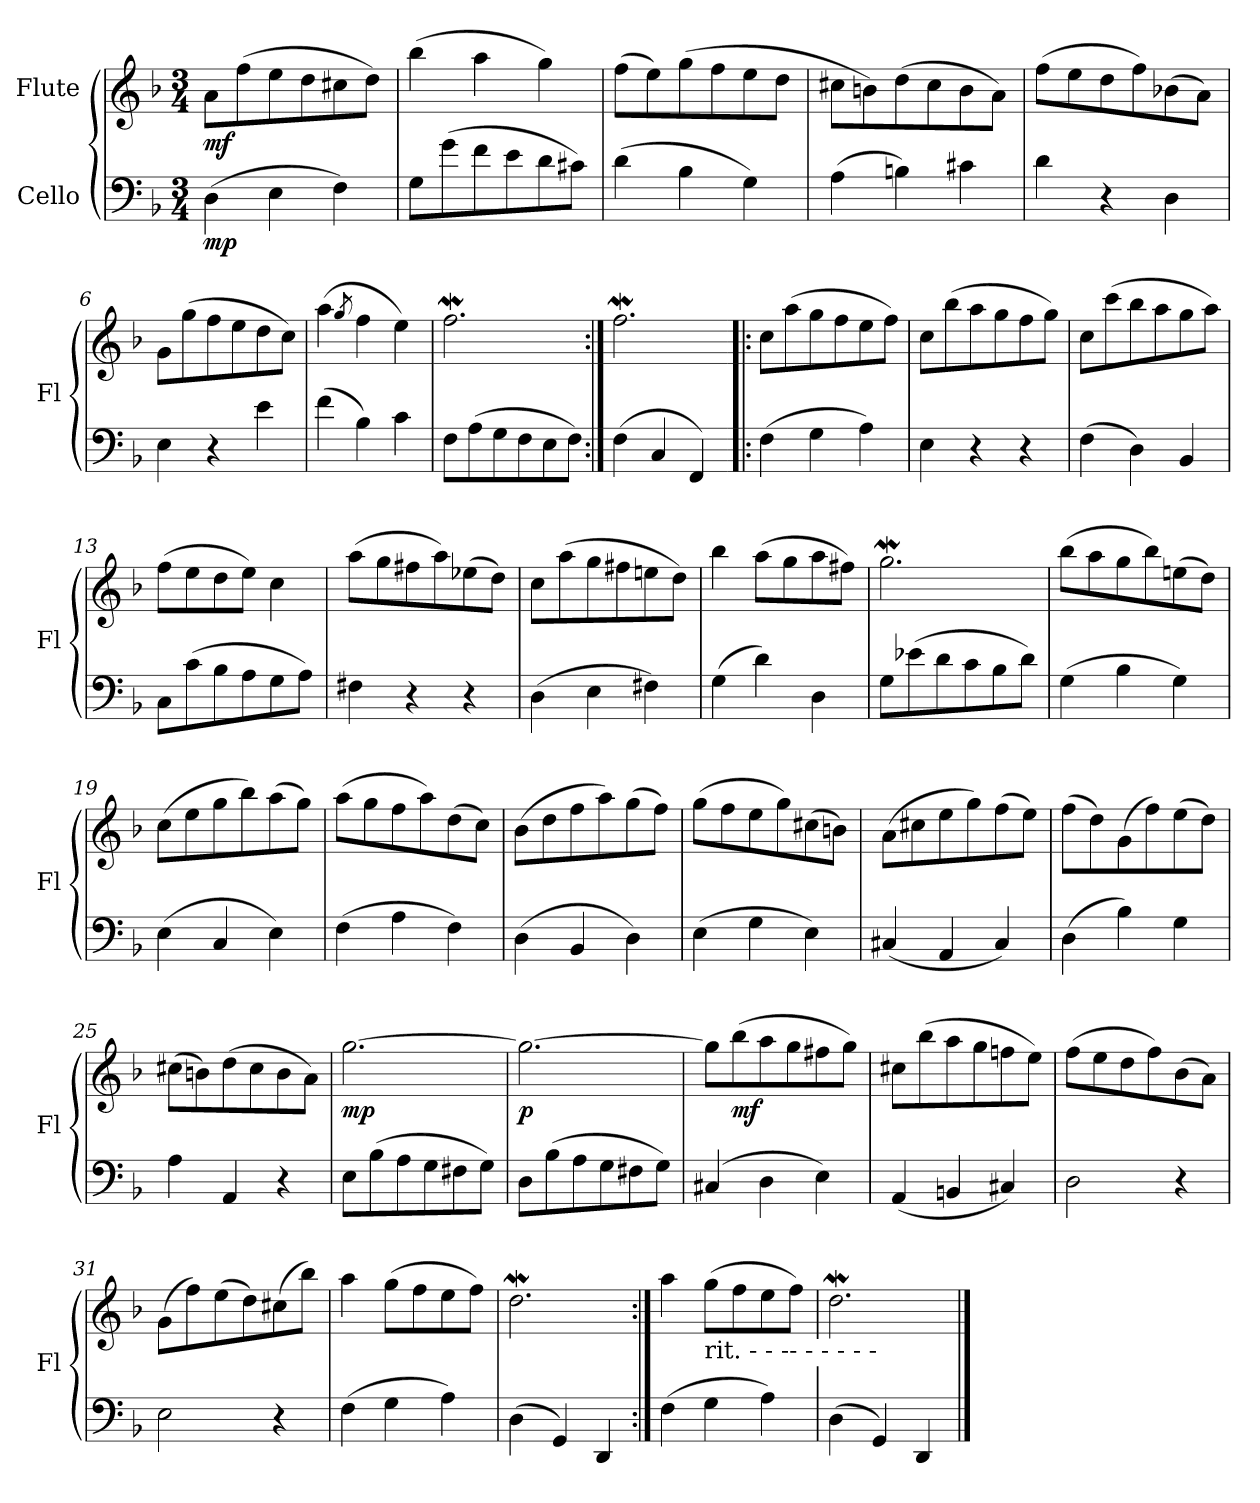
**kern	**dynam	**kern	**dynam
*part2	*part2	*part1	*part1
*staff2	*staff2	*staff1	*staff1
*I"Cello	*	*I"Flute	*
*	*	*I'Fl	*
*clefF4	*	*clefG2	*
*k[b-]	*	*k[b-]	*
*F:	*	*F:	*
*M3/4	*	*M3/4	*
*MM126	*	*MM126	*
=1	=1	=1	=1
!	!LO:DY:b	!	!LO:DY:b
(>4D\	mp	8a\L	mf
.	.	(>8ff\	.
4E\	.	8ee\	.
.	.	8dd\	.
4F\)	.	8cc#X\	.
.	.	8dd\J)	.
=2	=2	=2	=2
8G\L	.	(>4bb-\	.
(>8g\	.	.	.
8f\	.	4aa\	.
8e\	.	.	.
8d\	.	4gg\)	.
8c#X\J)	.	.	.
=3	=3	=3	=3
(>4d\	.	(>8ff\L	.
.	.	8ee\)	.
4B-\	.	(>8gg\	.
.	.	8ff\	.
4G\)	.	8ee\	.
.	.	8dd\J	.
=4	=4	=4	=4
(>4A\	.	8cc#X\L	.
.	.	8bn\)	.
4Bn\)	.	(>8dd\	.
.	.	8cc#\	.
4c#X\	.	8b\	.
.	.	8a\J)	.
=5	=5	=5	=5
4d\	.	(>8ff\L	.
.	.	8ee\	.
4r	.	8dd\	.
.	.	8ff\)	.
4D\	.	(>8b-X\	.
.	.	8a\J)	.
!!LO:LB:g=z
=6	=6	=6	=6
4E\	.	8g\L	.
.	.	(>8gg\	.
4r	.	8ff\	.
.	.	8ee\	.
4e\	.	8dd\	.
.	.	8cc\J)	.
=7	=7	=7	=7
(>4f\	.	(>4aa\	.
.	.	8qgg/	.
4B-\)	.	4ff\	.
4c\	.	4ee\)	.
=8	=8	=8	=8
8F\L	.	2.ffw\	.
(>8A\	.	.	.
8G\	.	.	.
8F\	.	.	.
8E\	.	.	.
8F\J)	.	.	.
=9:|!	=9:|!	=9:|!	=9:|!
(>4F\	.	2.ffw\	.
4C/	.	.	.
4FF/)	.	.	.
=10!|:	=10!|:	=10!|:	=10!|:
(>4F\	.	8cc\L	.
.	.	(>8aa\	.
4G\	.	8gg\	.
.	.	8ff\	.
4A\)	.	8ee\	.
.	.	8ff\J)	.
!!LO:PB:g=z
=11	=11	=11	=11
4E\	.	8cc\L	.
.	.	(>8bb-\	.
4r	.	8aa\	.
.	.	8gg\	.
4r	.	8ff\	.
.	.	8gg\J)	.
=12	=12	=12	=12
(>4F\	.	8cc\L	.
.	.	(>8ccc\	.
4D\)	.	8bb-\	.
.	.	8aa\	.
4BB-/	.	8gg\	.
.	.	8aa\J)	.
=13	=13	=13	=13
8C\L	.	(>8ff\L	.
(>8c\	.	8ee\	.
8B-\	.	8dd\	.
8A\	.	8ee\J)	.
8G\	.	4cc\	.
8A\J)	.	.	.
=14	=14	=14	=14
4F#X\	.	(>8aa\L	.
.	.	8gg\	.
4r	.	8ff#X\	.
.	.	8aa\)	.
4r	.	(>8ee-X\	.
.	.	8dd\J)	.
=15	=15	=15	=15
(>4D\	.	8cc\L	.
.	.	(>8aa\	.
4E\	.	8gg\	.
.	.	8ff#X\	.
4F#X\)	.	8een\	.
.	.	8dd\J)	.
!!LO:LB:g=z
=16	=16	=16	=16
(>4G\	.	4bb-\	.
4d\)	.	(>8aa\L	.
.	.	8gg\	.
4D\	.	8aa\	.
.	.	8ff#X\J)	.
=17	=17	=17	=17
8G\L	.	2.ggW\	.
(>8e-X\	.	.	.
8d\	.	.	.
8c\	.	.	.
8B-\	.	.	.
8d\J)	.	.	.
=18	=18	=18	=18
(>4G\	.	(>8bb-\L	.
.	.	8aa\	.
4B-\	.	8gg\	.
.	.	8bb-\)	.
4G\)	.	(>8een\	.
.	.	8dd\J)	.
=19	=19	=19	=19
(>4E\	.	(>8cc\L	.
.	.	8ee\	.
4C/	.	8gg\	.
.	.	8bb-\)	.
4E\)	.	(>8aa\	.
.	.	8gg\J)	.
=20	=20	=20	=20
(>4F\	.	(>8aa\L	.
.	.	8gg\	.
4A\	.	8ff\	.
.	.	8aa\)	.
4F\)	.	(>8dd\	.
.	.	8cc\J)	.
=21	=21	=21	=21
(>4D\	.	(>8b-\L	.
.	.	8dd\	.
4BB-/	.	8ff\	.
.	.	8aa\)	.
4D\)	.	(>8gg\	.
.	.	8ff\J)	.
!!LO:LB:g=z
=22	=22	=22	=22
(>4E\	.	(>8gg\L	.
.	.	8ff\	.
4G\	.	8ee\	.
.	.	8gg\)	.
4E\)	.	(>8cc#X\	.
.	.	8bn\J)	.
=23	=23	=23	=23
(<4C#X/	.	(>8a\L	.
.	.	8cc#X\	.
4AA/	.	8ee\	.
.	.	8gg\)	.
4C#/)	.	(>8ff\	.
.	.	8ee\J)	.
=24	=24	=24	=24
(>4D\	.	(>8ff\L	.
.	.	8dd\)	.
4B-\)	.	(>8g\	.
.	.	8ff\)	.
4G\	.	(>8ee\	.
.	.	8dd\J)	.
=25	=25	=25	=25
4A\	.	(>8cc#X\L	.
.	.	8bn\)	.
4AA/	.	(>8dd\	.
.	.	8cc#\	.
4r	.	8b\	.
.	.	8a\J)	.
!!LO:LB:g=z
=26	=26	=26	=26
!	!	!	!LO:DY:b
8E\L	.	[2.gg\	mp
(>8B-\	.	.	.
8A\	.	.	.
8G\	.	.	.
8F#X\	.	.	.
8G\J)	.	.	.
=27	=27	=27	=27
!	!	!	!LO:DY:b
8D\L	.	2.gg\_	p
(>8B-\	.	.	.
8A\	.	.	.
8G\	.	.	.
8F#X\	.	.	.
8G\J)	.	.	.
=28	=28	=28	=28
(>4C#X/	.	8gg\L]	.
!	!	!	!LO:DY:b
.	.	(>8bb-\	mf
4D\	.	8aa\	.
.	.	8gg\	.
4E\)	.	8ff#X\	.
.	.	8gg\J)	.
=29	=29	=29	=29
(<4AA/	.	8cc#X\L	.
.	.	(>8bb-\	.
4BBn/	.	8aa\	.
.	.	8gg\	.
4C#X/)	.	8ffn\	.
.	.	8ee\J)	.
!!LO:LB:g=z
=30	=30	=30	=30
2D\	.	(>8ff\L	.
.	.	8ee\	.
.	.	8dd\	.
.	.	8ff\)	.
4r	.	(>8b-\	.
.	.	8a\J)	.
=31	=31	=31	=31
2E\	.	(>8g\L	.
.	.	8ff\)	.
.	.	(>8ee\	.
.	.	8dd\)	.
4r	.	(>8cc#X\	.
.	.	8bb-\J)	.
=32	=32	=32	=32
(>4F\	.	4aa\	.
4G\	.	(>8gg\L	.
.	.	8ff\	.
4A\)	.	8ee\	.
.	.	8ff\J)	.
=33	=33	=33	=33
(>4D\	.	2.ddW\	.
4GG/)	.	.	.
4DD/	.	.	.
=34:|!	=34:|!	=34:|!	=34:|!
(>4F\	.	4aa\	.
*	*	*MM80	*
!	!	!LO:TX:b:t=rit.  - - -- - - - - -	!
4G\	.	(>8gg\L	.
.	.	8ff\	.
4A\)	.	8ee\	.
.	.	8ff\J)	.
=35	=35	=35	=35
(>4D\	.	2.ddW\	.
4GG/)	.	.	.
4DD/	.	.	.
==	==	==	==
*-	*-	*-	*-
